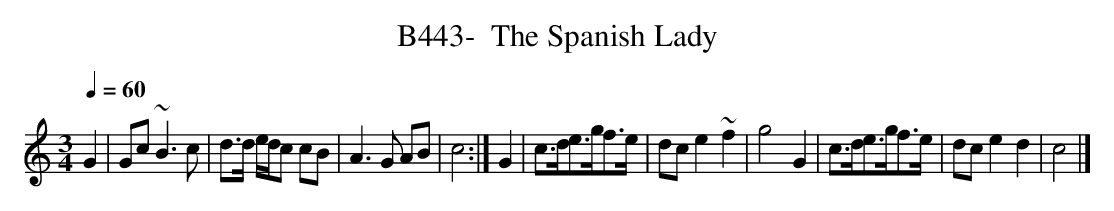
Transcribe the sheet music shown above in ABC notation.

X:1
T:B443-  The Spanish Lady
Q:1/4=60
L:1/4
M:3/4
K:C
G|G/c/~B3/2c/|d3/4d/4 e/4d/4c/ c/B/|A3/2G/ A/B/|c2:|G|\
c3/4d/4e3/4g/4f3/4e/4|d/c/e~f|g2G|c3/4d/4e3/4g/4f3/4e/4|\
d/c/ed|c2|]
